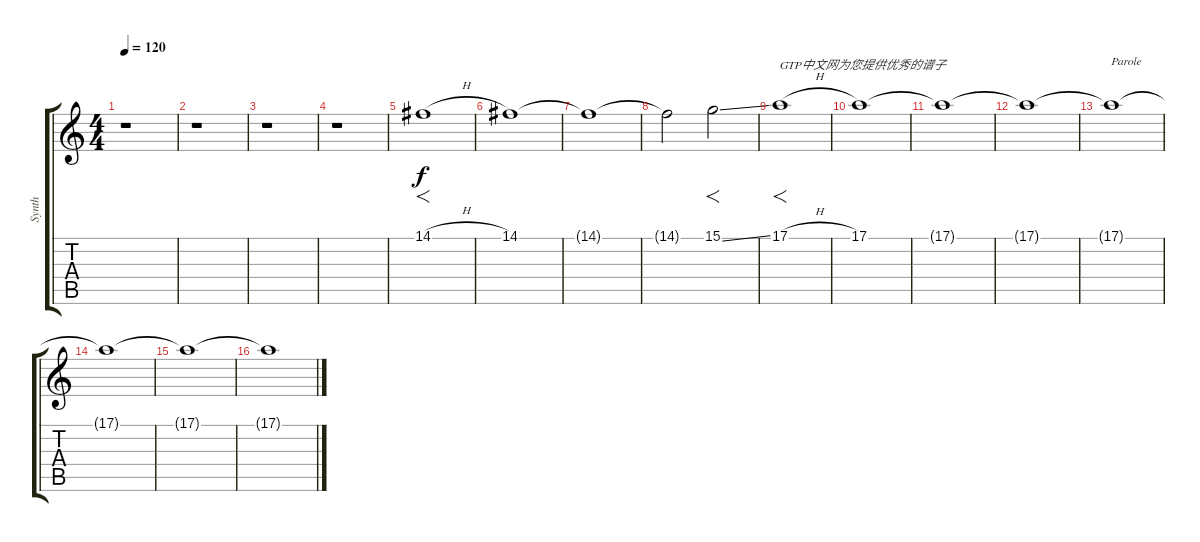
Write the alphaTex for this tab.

\track ("Synth" "Synth") {instrument synthstrings2}
\staff {score tabs}
\tuning (E4 B3 G3 D3 A2 E2) {hide}
\ts (4 4)
\tempo 120
\clef g2
\ks c
r.1{dy f instrument synthstrings2} |
r.1 |
r.1 |
r.1 |
14.1{h}.1{f} |
14.1.1 |
14.1{t}.1 |
14.1{t}.2 15.1{ss}.2{f} |
17.1{h}.1{f txt "GTP中文网为您提供优秀的谱子"} |
17.1.1 |
17.1{t}.1 |
17.1{t}.1 |
17.1{t}.1{txt "Parole"} |
17.1{t}.1 |
17.1{t}.1 |
17.1{t}.1
